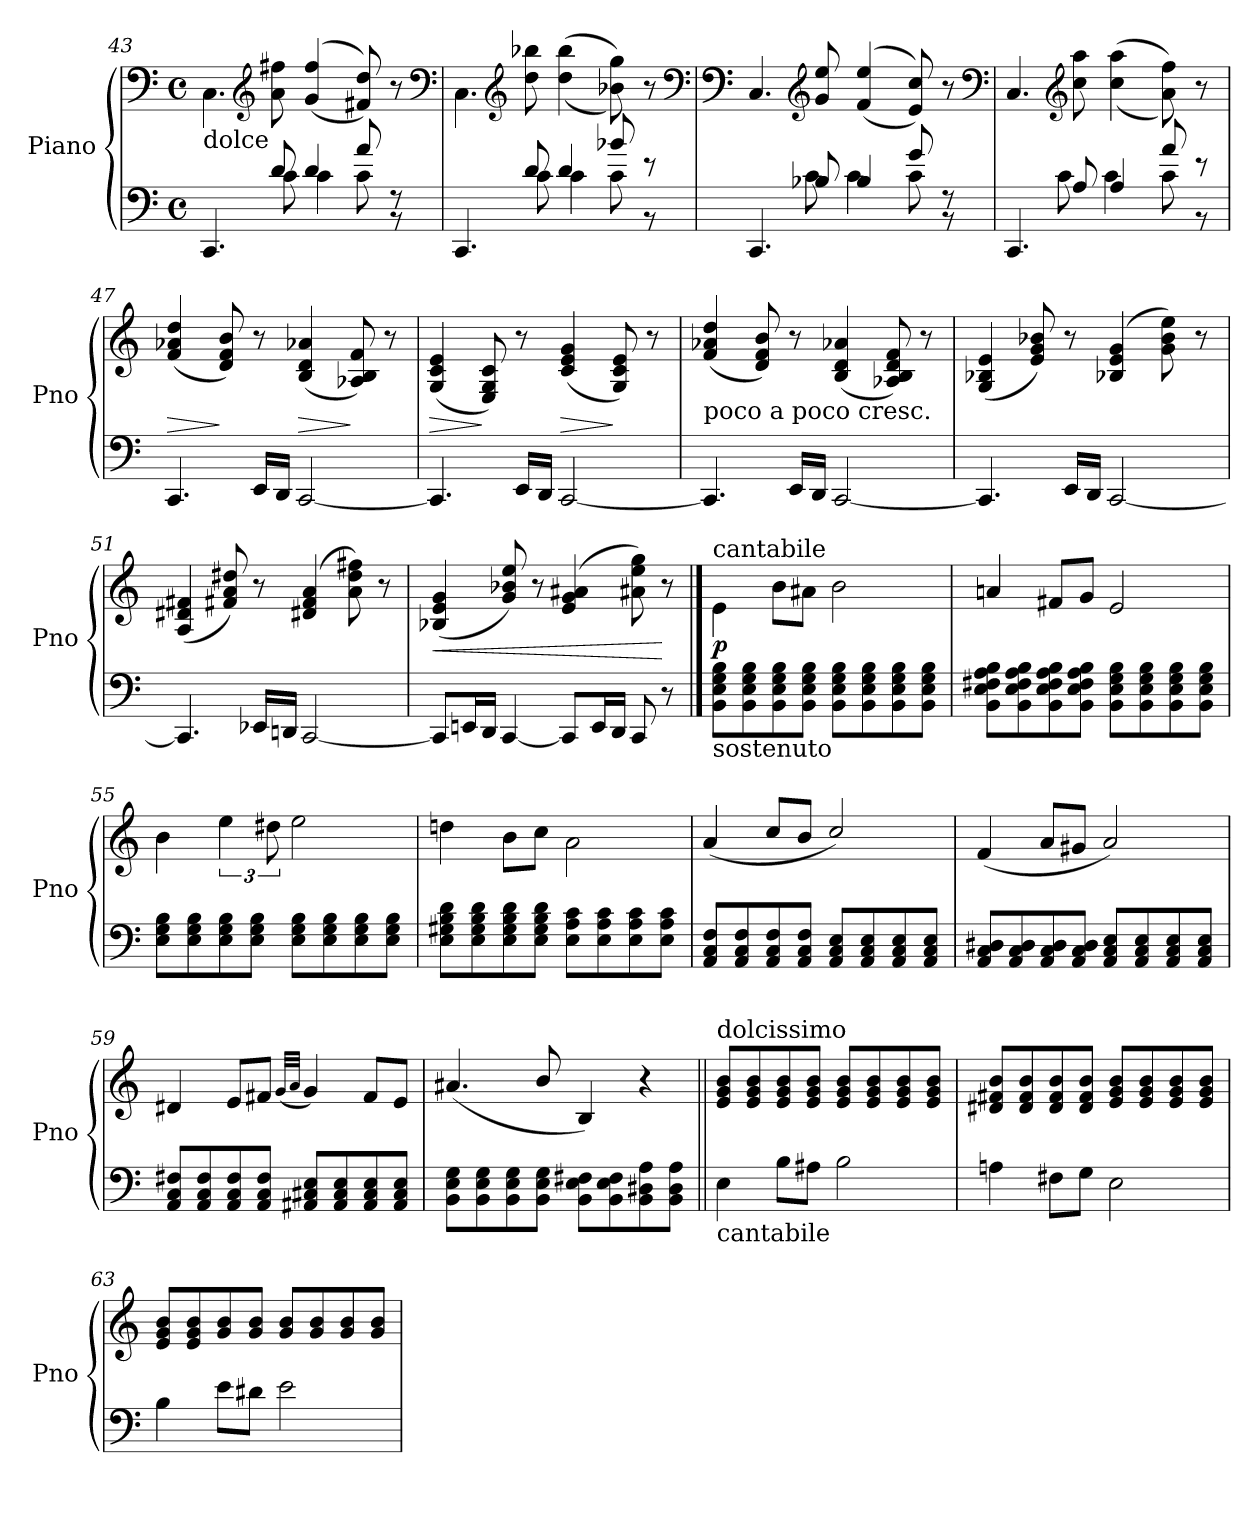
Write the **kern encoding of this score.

**kern	**kern	**dynam
*part1	*part1	*part1
*staff2	*staff1	*staff1/2
*I"Piano	*	*
*I'Pno	*	*
*clefF4	*clefF4	*
*k[]	*k[]	*
*C:	*C:	*
*M4/4	*M4/4	*
*met(c)	*met(c)	*
=43	=43	=43
*^	*	*
!	!	!LO:TX:b:t=dolce	!
4.CC/	4.ryy	4.C\	.
*	*	*clefG2	*
8d/	8c\	8a\ 8ff#X\	.
4d/	4c\	((4g/ 4ff#/	.
8a/	8c\	8f#X/ 8dd/))	.
8r	8r	8r	.
*	*	*clefF4	*
=44	=44	=44	=44
4.CC/	4.ryy	4.C\	.
*	*	*clefG2	*
8d/	8c\	8dd\ 8bb-X\	.
4d/	4c\	((4dd\ 4bb-\	.
8b-X/	8c\	8b-X\ 8gg\))	.
8r	8r	8r	.
*	*	*clefF4	*
!!LO:LB:g=z
=45	=45	=45	=45
*	*	*clefF4	*
4.CC/	4.ryy	4.C/	.
*	*	*clefG2	*
8B-X/	8c\	8g/ 8ee/	.
4B-/	4c\	((4f/ 4ee/	.
8g/	8c\	8e/ 8cc/))	.
8r	8r	8r	.
*	*	*clefF4	*
=46	=46	=46	=46
4.CC/	4.ryy	4.C/	.
*	*	*clefG2	*
8A/	8c\	8cc\ 8aa\	.
4A/	4c\	((4cc\ 4aa\	.
8a/	8c\	8a\ 8ff\))	.
8r	8r	8r	.
=47	=47	=47	=47
!	!	!	!LO:HP:b
*v	*v	*	*
4.CC/	(4f/ 4a-X/ 4dd/	>
.	8d/ 8f/ 8b/)	]
16EE/LL	8r	.
16DD/JJ	.	.
!	!	!LO:HP:b
[2CC/	(4B/ 4d/ 4a-X/	>
.	8A-X/ 8B/ 8f/)	]
.	8r	.
=48	=48	=48
!	!	!LO:HP:b
4.CC/]	(4G/ 4c/ 4e/	>
.	8E/ 8G/ 8c/)	]
16EE/LL	8r	.
16DD/JJ	.	.
!	!	!LO:HP:b
[2CC/	(4c/ 4e/ 4g/	>
.	8G/ 8c/ 8e/)	]
.	8r	.
!!LO:PB:g=z
=49	=49	=49
!	!LO:TX:b:t=poco a poco cresc.	!
4.CC/]	(4f/ 4a-X/ 4dd/	.
.	8d/ 8f/ 8b/)	.
16EE/LL	8r	.
16DD/JJ	.	.
[2CC/	(4B/ 4d/ 4a-X/	.
.	8A-X/ 8B/ 8d/ 8f/)	.
.	8r	.
=50	=50	=50
4.CC/]	(4G/ 4B-X/ 4e/	.
.	8e/ 8g/ 8b-X/)	.
16EE/LL	8r	.
16DD/JJ	.	.
[2CC/	(4B-X/ 4e/ 4g/	.
.	8g\ 8b-\ 8ee\)	.
.	8r	.
=51	=51	=51
4.CC/]	(4A/ 4d#X/ 4f#X/	.
.	8f#X/ 8a/ 8dd#X/)	.
16EE-X/LL	8r	.
16DDn/JJ	.	.
[2CC/	(4d#X/ 4f#/ 4a/	.
.	8a\ 8dd#\ 8ff#X\)	.
.	8r	.
=52	=52	=52
!	!	!LO:HP:b
8CC/L]	(4B-X/ 4e/ 4g/	<
16EEn/L	.	.
16DD/JJ	.	.
[4CC/	8g/ 8b-X/ 8ee/)	.
.	8r	.
8CC/L]	(4e/ 4g/ 4a#X/	.
16EE/L	.	.
16DD/JJ	.	.
8CC/	8a#X\ 8ee\ 8gg\)	.
8r	8r	[
!!LO:LB:g=z
==53	==53	==53
!	!LO:TX:a:t=cantabile	!
!LO:TX:b:t=sostenuto	!	!
!	!	!LO:DY:b
8BB\ 8E\ 8G\ 8B\L	4e\	p
8BB\ 8E\ 8G\ 8B\	.	.
8BB\ 8E\ 8G\ 8B\	8b\L	.
8BB\ 8E\ 8G\ 8B\J	8a#X\J	.
8BB\ 8E\ 8G\ 8B\L	2b\	.
8BB\ 8E\ 8G\ 8B\	.	.
8BB\ 8E\ 8G\ 8B\	.	.
8BB\ 8E\ 8G\ 8B\J	.	.
=54	=54	=54
8BB\ 8E\ 8F#X\ 8A\ 8B\L	4an/	.
8BB\ 8E\ 8F#\ 8A\ 8B\	.	.
8BB\ 8E\ 8F#\ 8A\ 8B\	8f#X/L	.
8BB\ 8E\ 8F#\ 8A\ 8B\J	8g/J	.
8BB\ 8E\ 8G\ 8B\L	2e/	.
8BB\ 8E\ 8G\ 8B\	.	.
8BB\ 8E\ 8G\ 8B\	.	.
8BB\ 8E\ 8G\ 8B\J	.	.
=55	=55	=55
8E\ 8G\ 8B\L	4b\	.
8E\ 8G\ 8B\	.	.
8E\ 8G\ 8B\	6ee\	.
8E\ 8G\ 8B\J	.	.
.	12dd#X\	.
8E\ 8G\ 8B\L	2ee\	.
8E\ 8G\ 8B\	.	.
8E\ 8G\ 8B\	.	.
8E\ 8G\ 8B\J	.	.
=56	=56	=56
8E\ 8G#X\ 8B\ 8d\L	4ddn\	.
8E\ 8G#\ 8B\ 8d\	.	.
8E\ 8G#\ 8B\ 8d\	8b\L	.
8E\ 8G#\ 8B\ 8d\J	8cc\J	.
8E\ 8A\ 8c\L	2a\	.
8E\ 8A\ 8c\	.	.
8E\ 8A\ 8c\	.	.
8E\ 8A\ 8c\J	.	.
!!LO:LB:g=z
=57	=57	=57
8AA/ 8C/ 8F/L	(4a/	.
8AA/ 8C/ 8F/	.	.
8AA/ 8C/ 8F/	8cc/L	.
8AA/ 8C/ 8F/J	8b/J	.
8AA/ 8C/ 8E/L	2cc/)	.
8AA/ 8C/ 8E/	.	.
8AA/ 8C/ 8E/	.	.
8AA/ 8C/ 8E/J	.	.
=58	=58	=58
8AA/ 8C/ 8D#X/L	(4f/	.
8AA/ 8C/ 8D#/	.	.
8AA/ 8C/ 8D#/	8a/L	.
8AA/ 8C/ 8D#/J	8g#X/J	.
8AA/ 8C/ 8E/L	2a/)	.
8AA/ 8C/ 8E/	.	.
8AA/ 8C/ 8E/	.	.
8AA/ 8C/ 8E/J	.	.
=59	=59	=59
8AA/ 8C/ 8F#X/L	4d#X/	.
8AA/ 8C/ 8F#/	.	.
8AA/ 8C/ 8F#/	8e/L	.
8AA/ 8C/ 8F#/J	8f#X/J	.
.	(32qg/LLL	.
.	32qa/JJJ	.
8AA#X/ 8C#X/ 8E/L	4g/)	.
8AA#/ 8C#/ 8E/	.	.
8AA#/ 8C#/ 8E/	8f#/L	.
8AA#/ 8C#/ 8E/J	8e/J	.
=60	=60	=60
8BB\ 8E\ 8G\L	(4.a#X/	.
8BB\ 8E\ 8G\	.	.
8BB\ 8E\ 8G\	.	.
8BB\ 8E\ 8G\J	8b/	.
8BB\ 8E\ 8F#X\L	4B/)	.
8BB\ 8E\ 8F#\	.	.
8BB\ 8D#X\ 8A\	4r	.
8BB\ 8D#\ 8A\J	.	.
!!LO:LB:g=z
=61||	=61||	=61||
!	!LO:TX:a:t=dolcissimo	!
!LO:TX:b:t=cantabile	!	!
4E\	8e/ 8g/ 8b/L	.
.	8e/ 8g/ 8b/	.
8B\L	8e/ 8g/ 8b/	.
8A#X\J	8e/ 8g/ 8b/J	.
2B\	8e/ 8g/ 8b/L	.
.	8e/ 8g/ 8b/	.
.	8e/ 8g/ 8b/	.
.	8e/ 8g/ 8b/J	.
=62	=62	=62
4An\	8d#X/ 8f#X/ 8b/L	.
.	8d#/ 8f#/ 8b/	.
8F#X\L	8d#/ 8f#/ 8b/	.
8G\J	8d#/ 8f#/ 8b/J	.
2E\	8e/ 8g/ 8b/L	.
.	8e/ 8g/ 8b/	.
.	8e/ 8g/ 8b/	.
.	8e/ 8g/ 8b/J	.
=63	=63	=63
4B\	8e/ 8g/ 8b/L	.
.	8e/ 8g/ 8b/	.
8e\L	8g/ 8b/	.
8d#X\J	8g/ 8b/J	.
2e\	8g/ 8b/L	.
.	8g/ 8b/	.
.	8g/ 8b/	.
.	8g/ 8b/J	.
=	=	=
*-	*-	*-
